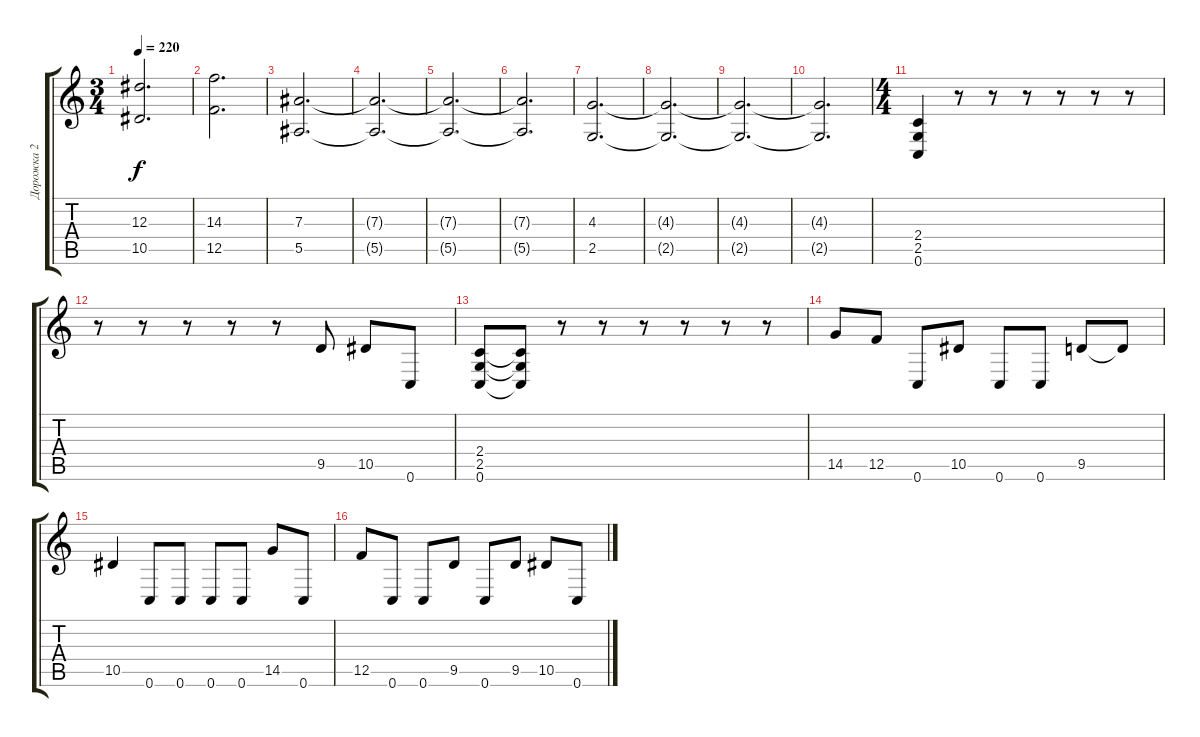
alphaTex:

\track ("Дорожка 2" "Дорожка 2") {instrument distortionguitar}
\staff {score tabs}
\tuning (C4 G3 Eb3 Bb2 F2 C2) {hide}
\ts (3 4)
\tempo 220
\clef g2
\ks c
(12.3{t} 10.5{t}).2{d dy f} |
(14.3 12.5).2{d} |
(7.3 5.5).2{d} |
(7.3{t} 5.5{t}).2{d} |
(7.3{t} 5.5{t}).2{d} |
(7.3{t} 5.5{t}).2{d} |
(4.3 2.5).2{d} |
(4.3{t} 2.5{t}).2{d} |
(4.3{t} 2.5{t}).2{d} |
(4.3{t} 2.5{t}).2{d} |
\ts (4 4)
(2.4 2.5 0.6).4 r.8 r.8 r.8 r.8 r.8 r.8 |
r.8 r.8 r.8 r.8 r.8 9.5.8 10.5.8 0.6.8 |
(2.4 2.5 0.6).8 (2.4{t} 2.5{t} 0.6{t}).8 r.8 r.8 r.8 r.8 r.8 r.8 |
14.5.8 12.5.8 0.6.8 10.5.8 0.6.8 0.6.8 9.5.8 9.5{t}.8 |
10.5.4 0.6.8 0.6.8 0.6.8 0.6.8 14.5.8 0.6.8 |
12.5.8 0.6.8 0.6.8 9.5.8 0.6.8 9.5.8 10.5.8 0.6.8
